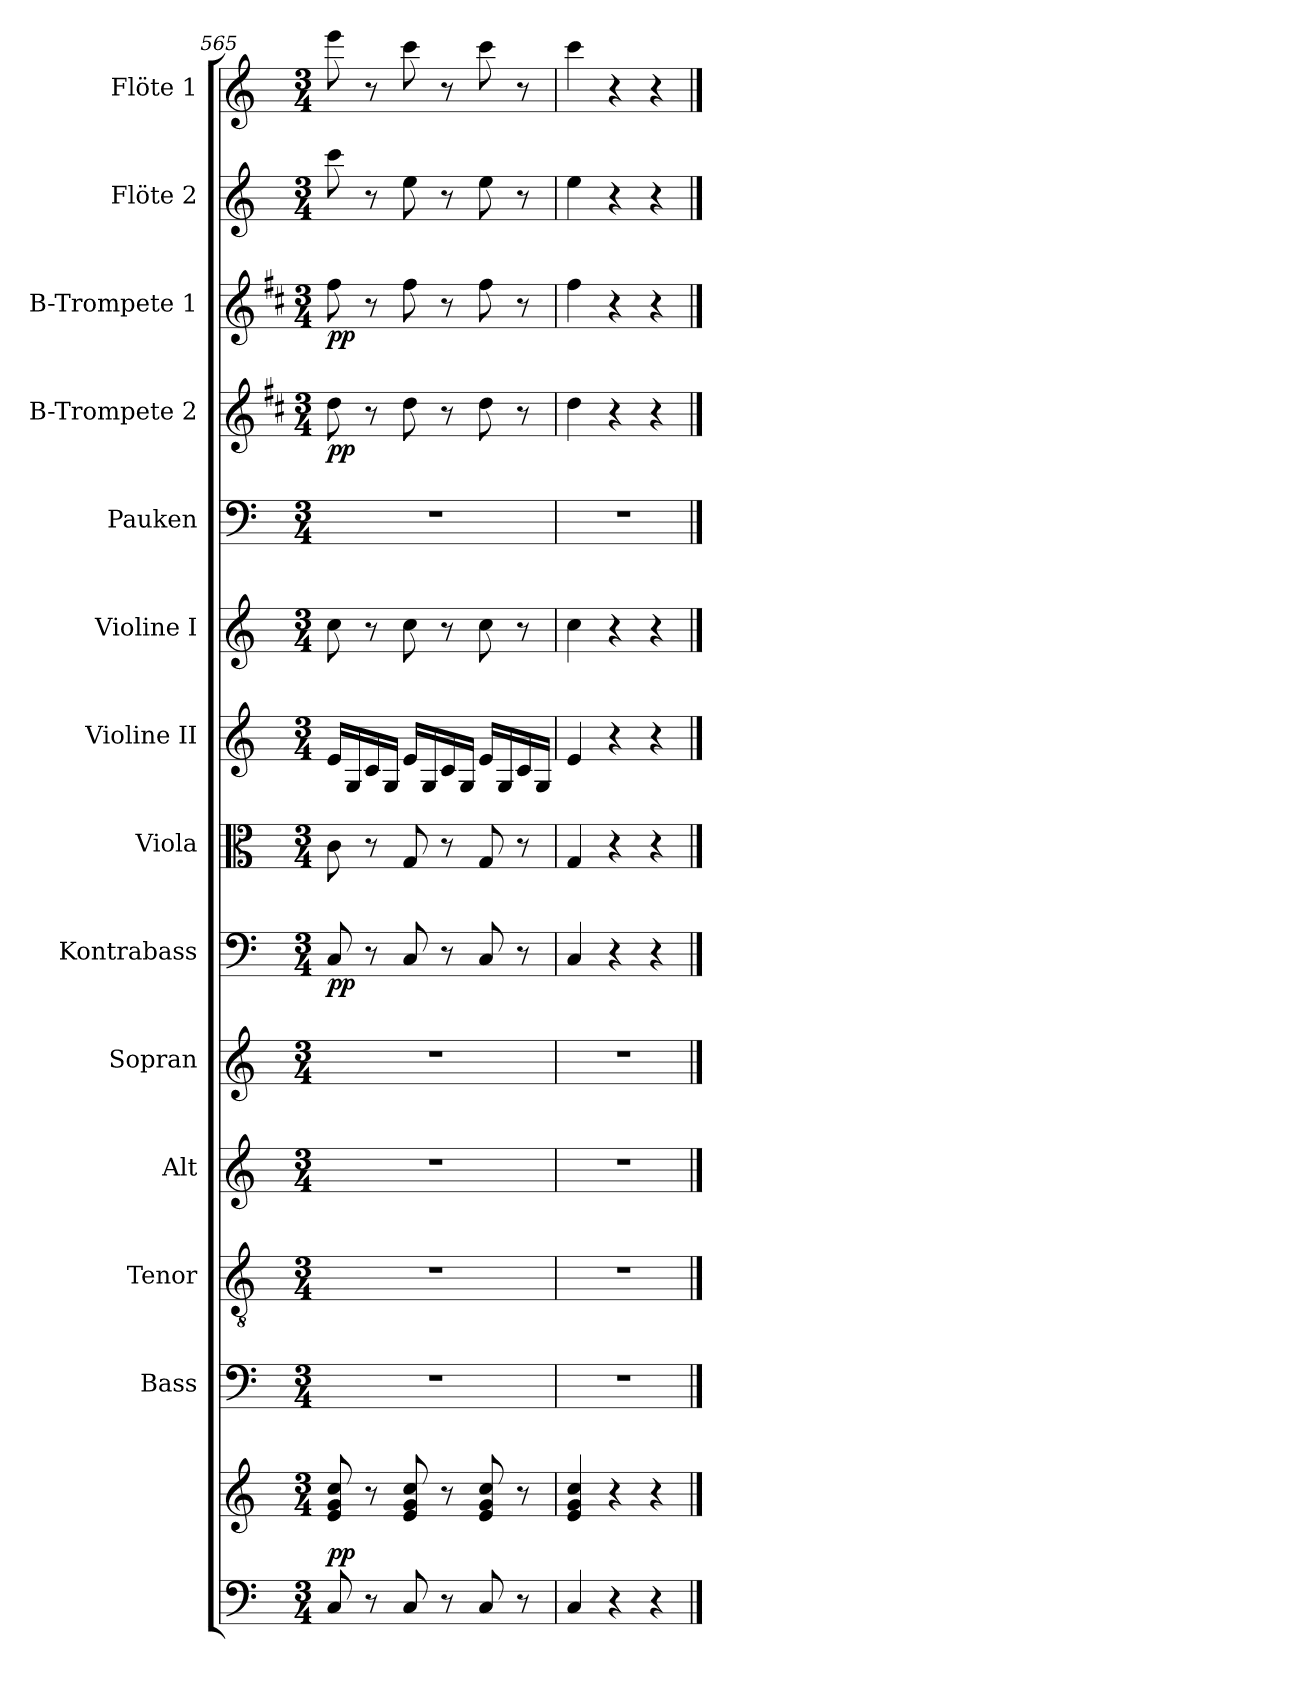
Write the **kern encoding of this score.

**kern	**kern	**dynam	**kern	**kern	**kern	**kern	**kern	**dynam	**kern	**kern	**kern	**kern	**kern	**dynam	**kern	**dynam	**kern	**kern
*part14	*part14	*part14	*part13	*part12	*part11	*part10	*part9	*part9	*part8	*part7	*part6	*part5	*part4	*part4	*part3	*part3	*part2	*part1
*staff15	*staff14	*staff14/15	*staff13	*staff12	*staff11	*staff10	*staff9	*staff9	*staff8	*staff7	*staff6	*staff5	*staff4	*staff4	*staff3	*staff3	*staff2	*staff1
*	*	*	*I"Bass	*I"Tenor	*I"Alt	*I"Sopran	*I"Kontrabass	*	*I"Viola	*I"Violine II	*I"Violine I	*I"Pauken	*I"B-Trompete 2	*	*I"B-Trompete 1	*	*I"Flöte 2	*I"Flöte 1
*	*	*	*I'B.	*I'T.	*I'A.	*I'S.	*I'Kb.	*	*I'Vla.	*I'Vl. II	*I'Vl. I	*I'Pk.	*I'B Trp. 2	*	*I'B Trp. 1	*	*I'Fl. 2	*I'Fl. 1
*clefF4	*clefG2	*	*clefF4	*clefGv2	*clefG2	*clefG2	*clefF4	*	*clefC3	*clefG2	*clefG2	*clefF4	*clefG2	*	*clefG2	*	*clefG2	*clefG2
*	*	*	*	*	*	*	*ITrd7c12	*	*	*	*	*	*ITrd1c2	*	*ITrd1c2	*	*	*
*k[]	*k[]	*	*k[]	*k[]	*k[]	*k[]	*k[]	*	*k[]	*k[]	*k[]	*k[]	*k[]	*	*k[]	*	*k[]	*k[]
*C:	*C:	*	*C:	*C:	*C:	*C:	*C:	*	*C:	*C:	*C:	*C:	*C:	*	*C:	*	*C:	*C:
*M3/4	*M3/4	*	*M3/4	*M3/4	*M3/4	*M3/4	*M3/4	*	*M3/4	*M3/4	*M3/4	*M3/4	*M3/4	*	*M3/4	*	*M3/4	*M3/4
=565	=565	=565	=565	=565	=565	=565	=565	=565	=565	=565	=565	=565	=565	=565	=565	=565	=565	=565
!	!	!LO:DY:a=2	!	!	!	!	!	!LO:DY:b	!	!	!	!	!	!LO:DY:b	!	!LO:DY:b	!	!
8C/	8e/ 8g/ 8cc/	pp	2.r	2.r	2.r	2.r	8CC/	pp	8c\	16e/LL	8cc\	2.r	8cc\	pp	8ee\	pp	8ccc\	8eee\
.	.	.	.	.	.	.	.	.	.	16G/	.	.	.	.	.	.	.	.
8r	8r	.	.	.	.	.	8r	.	8r	16c/	8r	.	8r	.	8r	.	8r	8r
.	.	.	.	.	.	.	.	.	.	16G/JJ	.	.	.	.	.	.	.	.
8C/	8e/ 8g/ 8cc/	.	.	.	.	.	8CC/	.	8G/	16e/LL	8cc\	.	8cc\	.	8ee\	.	8ee\	8ccc\
.	.	.	.	.	.	.	.	.	.	16G/	.	.	.	.	.	.	.	.
8r	8r	.	.	.	.	.	8r	.	8r	16c/	8r	.	8r	.	8r	.	8r	8r
.	.	.	.	.	.	.	.	.	.	16G/JJ	.	.	.	.	.	.	.	.
8C/	8e/ 8g/ 8cc/	.	.	.	.	.	8CC/	.	8G/	16e/LL	8cc\	.	8cc\	.	8ee\	.	8ee\	8ccc\
.	.	.	.	.	.	.	.	.	.	16G/	.	.	.	.	.	.	.	.
8r	8r	.	.	.	.	.	8r	.	8r	16c/	8r	.	8r	.	8r	.	8r	8r
.	.	.	.	.	.	.	.	.	.	16G/JJ	.	.	.	.	.	.	.	.
=566	=566	=566	=566	=566	=566	=566	=566	=566	=566	=566	=566	=566	=566	=566	=566	=566	=566	=566
4C/	4e/ 4g/ 4cc/	.	2.r	2.r	2.r	2.r	4CC/	.	4G/	4e/	4cc\	2.r	4cc\	.	4ee\	.	4ee\	4ccc\
4r	4r	.	.	.	.	.	4r	.	4r	4r	4r	.	4r	.	4r	.	4r	4r
4r	4r	.	.	.	.	.	4r	.	4r	4r	4r	.	4r	.	4r	.	4r	4r
==	==	==	==	==	==	==	==	==	==	==	==	==	==	==	==	==	==	==
*-	*-	*-	*-	*-	*-	*-	*-	*-	*-	*-	*-	*-	*-	*-	*-	*-	*-	*-
